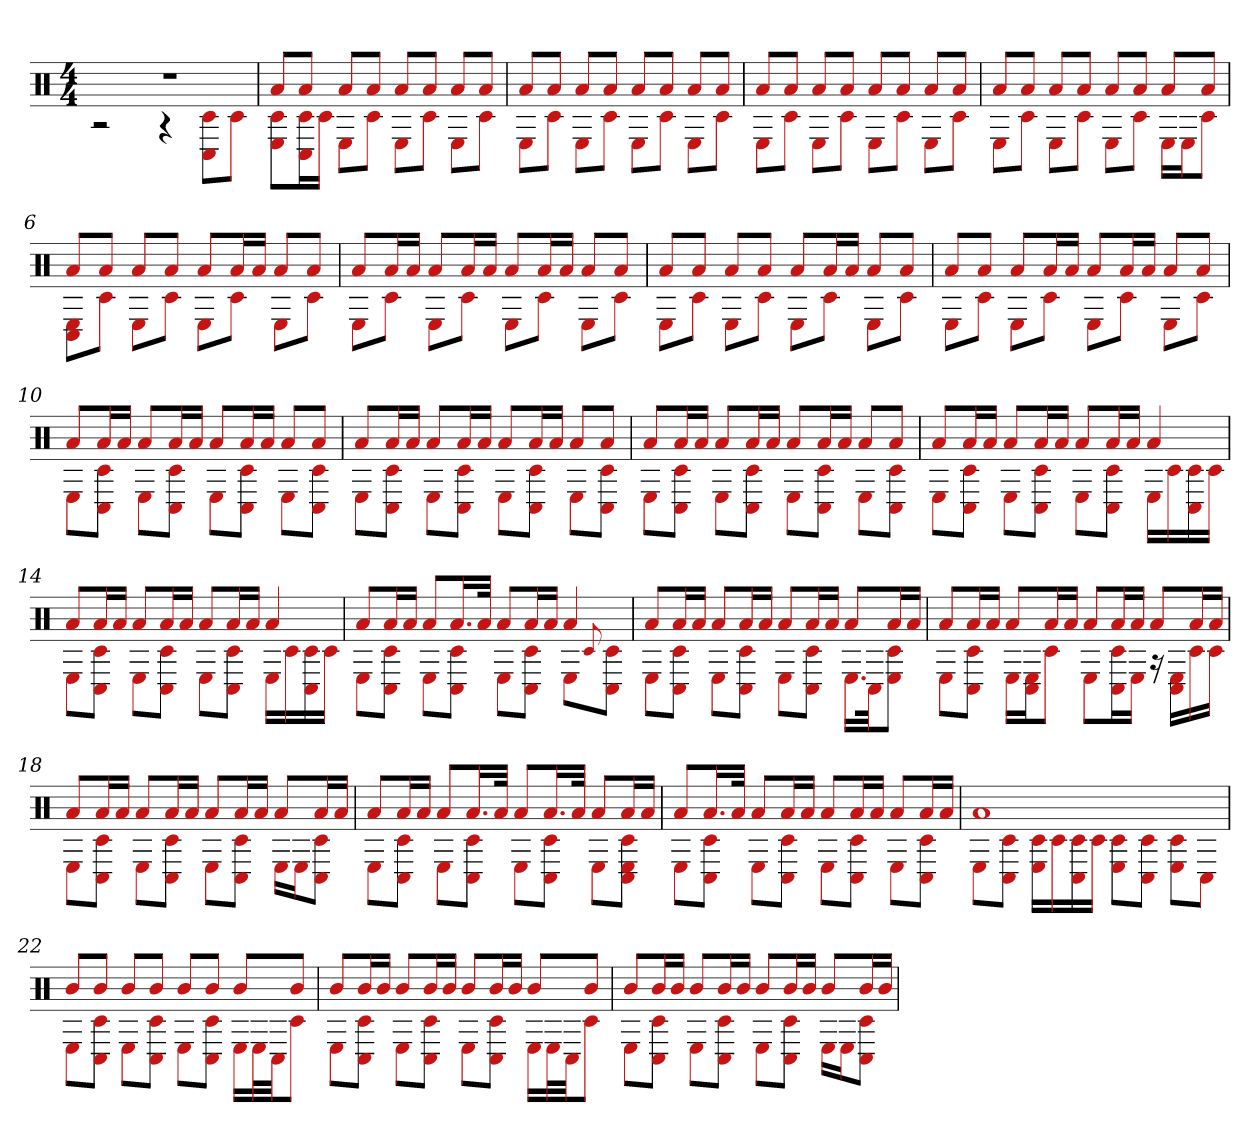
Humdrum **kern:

**kern
*part1
*staff1
*clefX
*k[]
*M4/4
=1
*^
1r	2r
.	4r
.	8C# 8c#L
.	8c#J
=2	=2
8aL	8c# 8EL
8aJ	16C# 16c#L
.	16c#JJ
8aL	8EL
8aJ	8c#J
8aL	8EL
8aJ	8c#J
8aL	8EL
8aJ	8c#J
=3	=3
8aL	8EL
8aJ	8c#J
8aL	8EL
8aJ	8c#J
8aL	8EL
8aJ	8c#J
8aL	8EL
8aJ	8c#J
=4	=4
8aL	8EL
8aJ	8c#J
8aL	8EL
8aJ	8c#J
8aL	8EL
8aJ	8c#J
8aL	8EL
8aJ	8c#J
=5	=5
8aL	8EL
8aJ	8c#J
8aL	8EL
8aJ	8c#J
8aL	8EL
8aJ	8c#J
8aL	16ELL
.	16EJ
8aJ	8c#J
=6	=6
8aL	8C# 8EL
8aJ	8c#J
8aL	8EL
8aJ	8c#J
8aL	8EL
16aL	8c#J
16aJJ	.
8aL	8EL
8aJ	8c#J
=7	=7
8aL	8EL
16aL	8c#J
16aJJ	.
8aL	8EL
16aL	8c#J
16aJJ	.
8aL	8EL
16aL	8c#J
16aJJ	.
8aL	8EL
8aJ	8c#J
=8	=8
8aL	8EL
8aJ	8c#J
8aL	8EL
8aJ	8c#J
8aL	8EL
16aL	8c#J
16aJJ	.
8aL	8EL
8aJ	8c#J
=9	=9
8aL	8EL
8aJ	8c#J
8aL	8EL
16aL	8c#J
16aJJ	.
8aL	8EL
16aL	8c#J
16aJJ	.
8aL	8EL
8aJ	8c#J
=10	=10
8aL	8EL
16aL	8C# 8c#J
16aJJ	.
8aL	8EL
16aL	8C# 8c#J
16aJJ	.
8aL	8EL
16aL	8c# 8C#J
16aJJ	.
8aL	8EL
8aJ	8C# 8c#J
=11	=11
8aL	8EL
16aL	8C# 8c#J
16aJJ	.
8aL	8EL
16aL	8C# 8c#J
16aJJ	.
8aL	8EL
16aL	8C# 8c#J
16aJJ	.
8aL	8EL
8aJ	8C# 8c#J
=12	=12
8aL	8EL
16aL	8C# 8c#J
16aJJ	.
8aL	8EL
16aL	8C# 8c#J
16aJJ	.
8aL	8EL
16aL	8C# 8c#J
16aJJ	.
8aL	8EL
8aJ	8C# 8c#J
=13	=13
8aL	8EL
16aL	8C# 8c#J
16aJJ	.
8aL	8EL
16aL	8C# 8c#J
16aJJ	.
8aL	8EL
16aL	8C# 8c#J
16aJJ	.
4a	16ELL
.	16c#
.	16C# 16c#
.	16c#JJ
=14	=14
8aL	8EL
16aL	8C# 8c#J
16aJJ	.
8aL	8EL
16aL	8C# 8c#J
16aJJ	.
8aL	8EL
16aL	8C# 8c#J
16aJJ	.
4a	16ELL
.	16c#
.	16C# 16c#
.	16c#JJ
=15	=15
8aL	8EL
16aL	8C# 8c#J
16aJJ	.
8aL	8EL
16.aL	8C# 8c#J
32aJJk	.
8aL	8EL
16aL	8C# 8c#J
16aJJ	.
4a	8EL
.	8qqc#
.	8C# 8c#J
=16	=16
8aL	8EL
16aL	8C# 8c#J
16aJJ	.
8aL	8EL
16aL	8C# 8c#J
16aJJ	.
8aL	8EL
16aL	8C# 8c#J
16aJJ	.
8aL	16.ELL
.	32C#Jk
16aL	8E 8c#J
16aJJ	.
=17	=17
8aL	8EL
16aL	8C# 8c#J
16aJJ	.
8aL	16ELL
.	16E 16C#J
16aL	8c#J
16aJJ	.
8aL	8EL
16aL	16C# 16c#L
16aJJ	16EJJ
8aL	16r
.	16E 16C#LL
16aL	16c#
16aJJ	16c#JJ
=18	=18
8aL	8EL
16aL	8C# 8c#J
16aJJ	.
8aL	8EL
16aL	8C# 8c#J
16aJJ	.
8aL	8EL
16aL	8C# 8c#J
16aJJ	.
8aL	16ELL
.	16EJ
16aL	8C# 8c#J
16aJJ	.
=19	=19
8aL	8EL
16aL	8C# 8c#J
16aJJ	.
8aL	8EL
16.aL	8C# 8c#J
32aJJk	.
8aL	8EL
16.aL	8C# 8c#J
32aJJk	.
8aL	8EL
16aL	8C# 8c# 8EJ
16aJJ	.
=20	=20
8aL	8EL
16.aL	8C# 8c#J
32aJJk	.
8aL	8EL
16aL	8C# 8c#J
16aJJ	.
8aL	8EL
16aL	8C# 8c#J
16aJJ	.
8aL	8EL
16aL	8C# 8c#J
16aJJ	.
=21	=21
1a	8EL
.	8C# 8c#J
.	16E 16c#LL
.	16c#
.	16C# 16c#
.	16c#JJ
.	8E 8c#L
.	8C# 8c#J
.	8c# 8EL
.	8C#J
=22	=22
8bL	8EL
8bJ	8C# 8c#J
8bL	8EL
8bJ	8C# 8c#J
8bL	8EL
8bJ	8C# 8c#J
8bL	16ELL
.	32EL
.	32C#JJ
8bJ	8c#J
=23	=23
8bL	8EL
16bL	8C# 8c#J
16bJJ	.
8bL	8EL
16bL	8C# 8c#J
16bJJ	.
8bL	8EL
16bL	8C# 8c#J
16bJJ	.
8bL	16ELL
.	32EL
.	32C#JJ
8bJ	8c#J
=24	=24
8bL	8EL
16bL	8C# 8c#J
16bJJ	.
8bL	8EL
16bL	8C# 8c#J
16bJJ	.
8bL	8EL
16bL	8C# 8c#J
16bJJ	.
8bL	16ELL
.	16EJ
16bL	8C# 8c#J
16bJJ	.
*v	*v
=
*-
